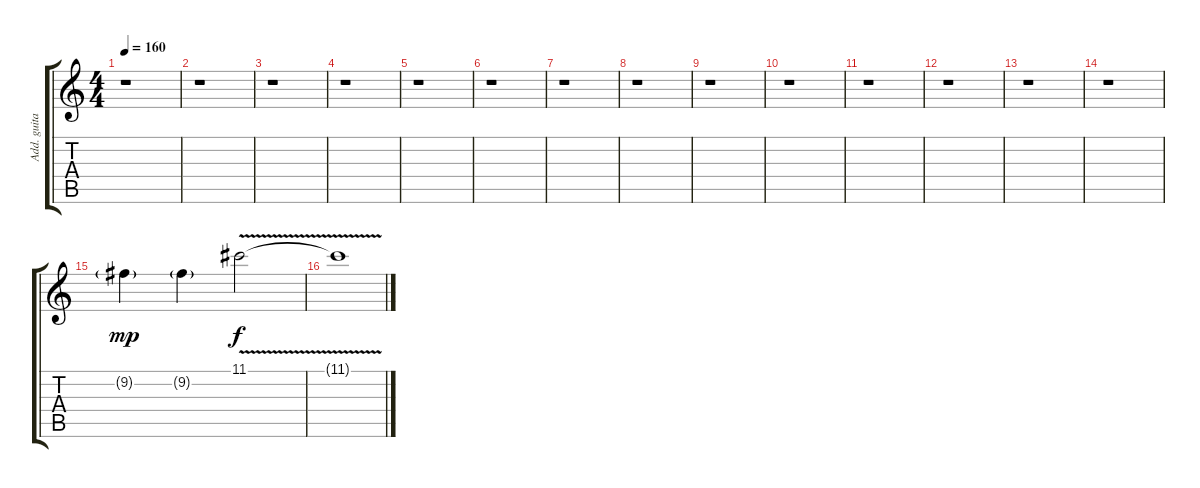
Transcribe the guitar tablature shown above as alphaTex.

\track ("Add. guitar" "Add. guita") {instrument distortionguitar}
\staff {score tabs}
\tuning (D4 A3 F3 C3 G2 C2) {hide}
\ts (4 4)
\tempo 160
\clef g2
\ks c
r.1{dy f} |
r.1 |
r.1 |
r.1 |
r.1 |
r.1 |
r.1 |
r.1 |
r.1 |
r.1 |
r.1 |
r.1 |
r.1 |
r.1 |
9.2{g}.4{dy mp volume 14 balance 8 instrument distortionguitar} 9.2{g}.4 11.1{v}.2{dy f} |
11.1{t}.1
